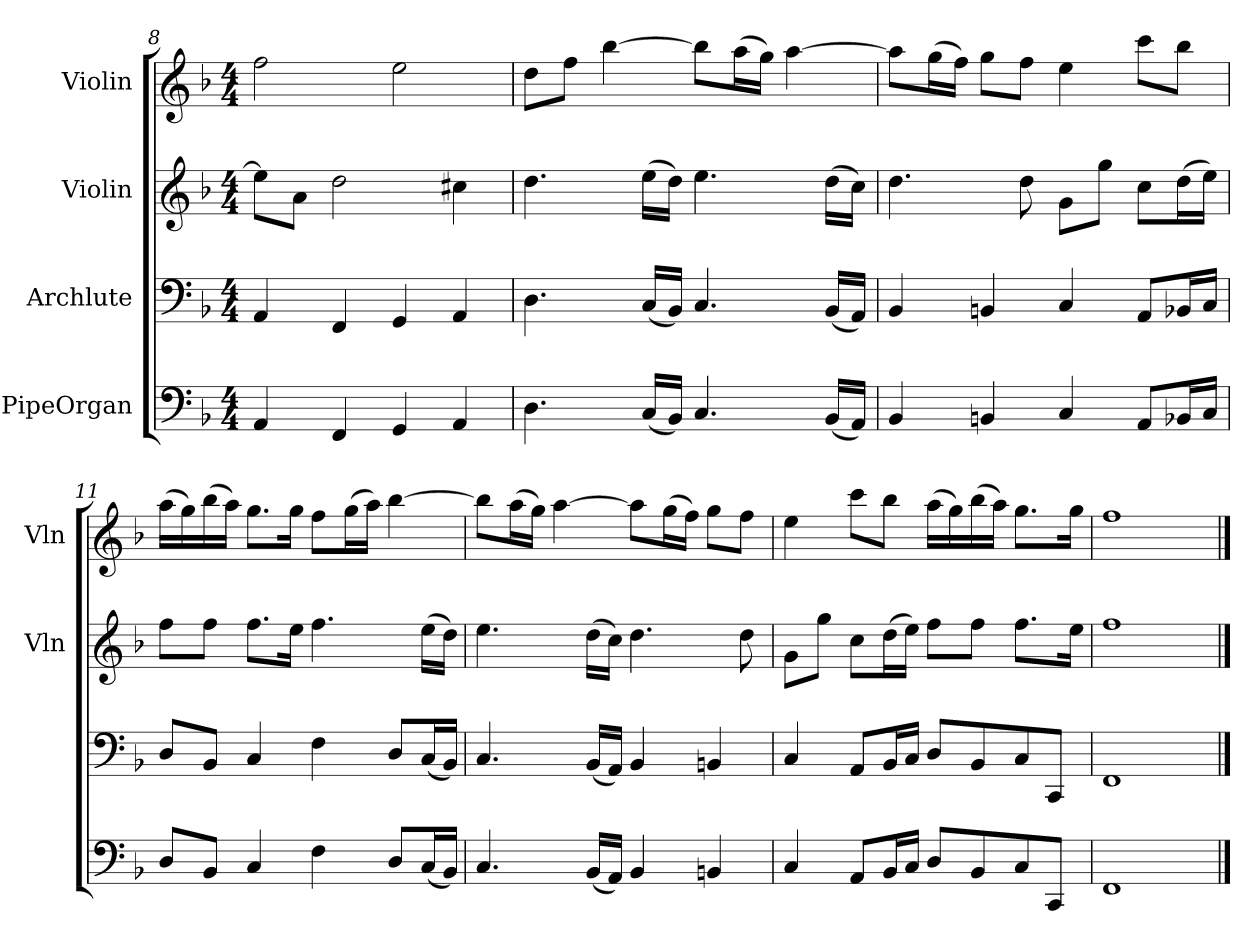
**kern	**kern	**kern	**kern
*part4	*part3	*part2	*part1
*staff4	*staff3	*staff2	*staff1
*I"PipeOrgan	*I"Archlute	*I"Violin	*I"Violin
*	*	*I'Vln	*I'Vln
*clefF4	*clefF4	*clefG2	*clefG2
*k[b-]	*k[b-]	*k[b-]	*k[b-]
*F:	*F:	*F:	*F:
*M4/4	*M4/4	*M4/4	*M4/4
=8	=8	=8	=8
4AA/	4AA/	8ee\L]	2ff\
.	.	8a\J	.
4FF/	4FF/	2dd\	.
4GG/	4GG/	.	2ee\
4AA/	4AA/	4cc#X\	.
=9	=9	=9	=9
4.D\	4.D\	4.dd\	8dd\L
.	.	.	8ff\J
.	.	.	[4bb-\
(16C/LL	(16C/LL	(16ee\LL	.
16BB-/JJ)	16BB-/JJ)	16dd\JJ)	.
4.C/	4.C/	4.ee\	8bb-\L]
.	.	.	(16aa\L
.	.	.	16gg\JJ)
.	.	.	[4aa\
(16BB-/LL	(16BB-/LL	(16dd\LL	.
16AA/JJ)	16AA/JJ)	16cc\JJ)	.
=10	=10	=10	=10
4BB-/	4BB-/	4.dd\	8aa\L]
.	.	.	(16gg\L
.	.	.	16ff\JJ)
4BBn/	4BBn/	.	8gg\L
.	.	8dd\	8ff\J
4C/	4C/	8g\L	4ee\
.	.	8gg\J	.
8AA/L	8AA/L	8cc\L	8ccc\L
16BB-X/L	16BB-X/L	(16dd\L	8bb-\J
16C/JJ	16C/JJ	16ee\JJ)	.
=11	=11	=11	=11
8D/L	8D/L	8ff\L	(16aa\LL
.	.	.	16gg\)
8BB-/J	8BB-/J	8ff\J	(16bb-\
.	.	.	16aa\JJ)
4C/	4C/	8.ff\L	8.gg\L
.	.	16ee\Jk	16gg\Jk
4F\	4F\	4.ff\	8ff\L
.	.	.	(16gg\L
.	.	.	16aa\JJ)
8D/L	8D/L	.	[4bb-\
(16C/L	(16C/L	(16ee\LL	.
16BB-/JJ)	16BB-/JJ)	16dd\JJ)	.
=12	=12	=12	=12
4.C/	4.C/	4.ee\	8bb-\L]
.	.	.	(16aa\L
.	.	.	16gg\JJ)
.	.	.	[4aa\
(16BB-/LL	(16BB-/LL	(16dd\LL	.
16AA/JJ)	16AA/JJ)	16cc\JJ)	.
4BB-/	4BB-/	4.dd\	8aa\L]
.	.	.	(16gg\L
.	.	.	16ff\JJ)
4BBn/	4BBn/	.	8gg\L
.	.	8dd\	8ff\J
=13	=13	=13	=13
4C/	4C/	8g\L	4ee\
.	.	8gg\J	.
8AA/L	8AA/L	8cc\L	8ccc\L
16BB-/L	16BB-/L	(16dd\L	8bb-\J
16C/JJ	16C/JJ	16ee\JJ)	.
8D/L	8D/L	8ff\L	(16aa\LL
.	.	.	16gg\)
8BB-/	8BB-/	8ff\J	(16bb-\
.	.	.	16aa\JJ)
8C/	8C/	8.ff\L	8.gg\L
8CC/J	8CC/J	.	.
.	.	16ee\Jk	16gg\Jk
=14	=14	=14	=14
1FF/	1FF/	1ff\	1ff\
==	==	==	==
*-	*-	*-	*-
